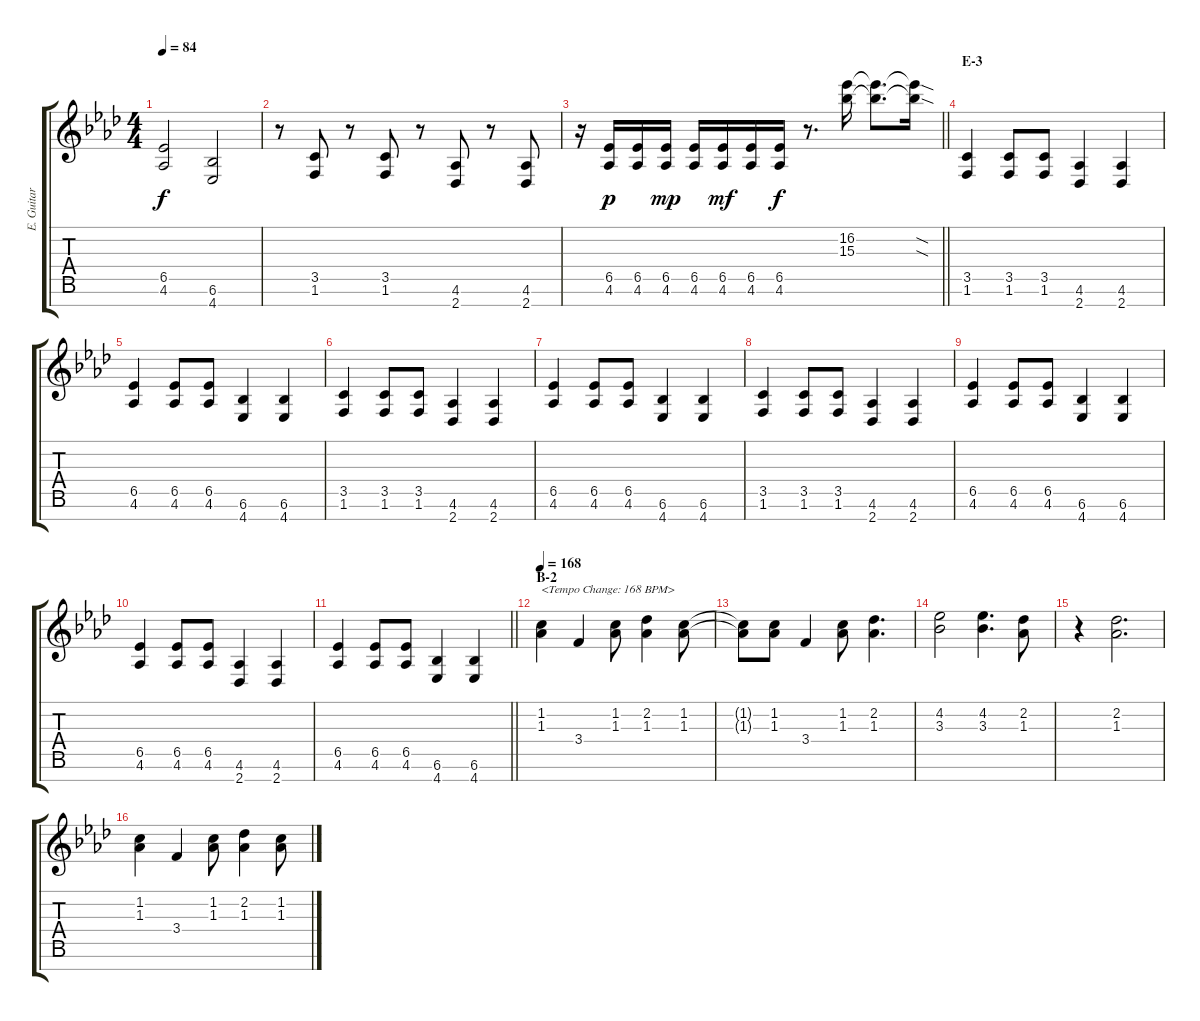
\track ("E. Guitar I" "E. Guitar ") {instrument overdrivenguitar}
\staff {score tabs}
\tuning (E4 B3 G3 D3 A2 E2 B1) {hide}
\ts (4 4)
\tempo 84
\clef g2
\ks ab
(6.5 4.6).2{dy f} (6.6 4.7).2 |
r.8 (3.5 1.6).8 r.8 (3.5 1.6).8 r.8 (4.6 2.7).8 r.8 (4.6 2.7).8 |
\barLineRight lightlight
r.16 (6.5 4.6).16{dy p} (6.5 4.6).16 (6.5 4.6).16{dy mp} (6.5 4.6).16 (6.5 4.6).16{dy mf} (6.5 4.6).16 (6.5 4.6).16{dy f} r.8{d} (16.2 15.3).16 (16.2{t} 15.3{t}).8{d} (16.2{sod t} 15.3{sod t}).16 |
\section ("" "E-3")
(3.5 1.6).4 (3.5 1.6).8 (3.5 1.6).8 (4.6 2.7).4 (4.6 2.7).4 |
(6.5 4.6).4 (6.5 4.6).8 (6.5 4.6).8 (6.6 4.7).4 (6.6 4.7).4 |
(3.5 1.6).4 (3.5 1.6).8 (3.5 1.6).8 (4.6 2.7).4 (4.6 2.7).4 |
(6.5 4.6).4 (6.5 4.6).8 (6.5 4.6).8 (6.6 4.7).4 (6.6 4.7).4 |
(3.5 1.6).4 (3.5 1.6).8 (3.5 1.6).8 (4.6 2.7).4 (4.6 2.7).4 |
(6.5 4.6).4 (6.5 4.6).8 (6.5 4.6).8 (6.6 4.7).4 (6.6 4.7).4 |
(6.5 4.6).4 (6.5 4.6).8 (6.5 4.6).8 (4.6 2.7).4 (4.6 2.7).4 |
\barLineRight lightlight
(6.5 4.6).4 (6.5 4.6).8 (6.5 4.6).8 (6.6 4.7).4 (6.6 4.7).4 |
\section ("" "B-2")
\tempo 168
(1.2 1.3).4{txt "<Tempo Change: 168 BPM>"} 3.4.4 (1.2 1.3).8 (2.2 1.3).4 (1.2 1.3).8 |
(1.2{t} 1.3{t}).8 (1.2 1.3).8 3.4.4 (1.2 1.3).8 (2.2 1.3).4{d} |
(4.2 3.3).2 (4.2 3.3).4{d} (2.2 1.3).8 |
r.4 (2.2 1.3).2{d} |
(1.2 1.3).4 3.4.4 (1.2 1.3).8 (2.2 1.3).4 (1.2 1.3).8
